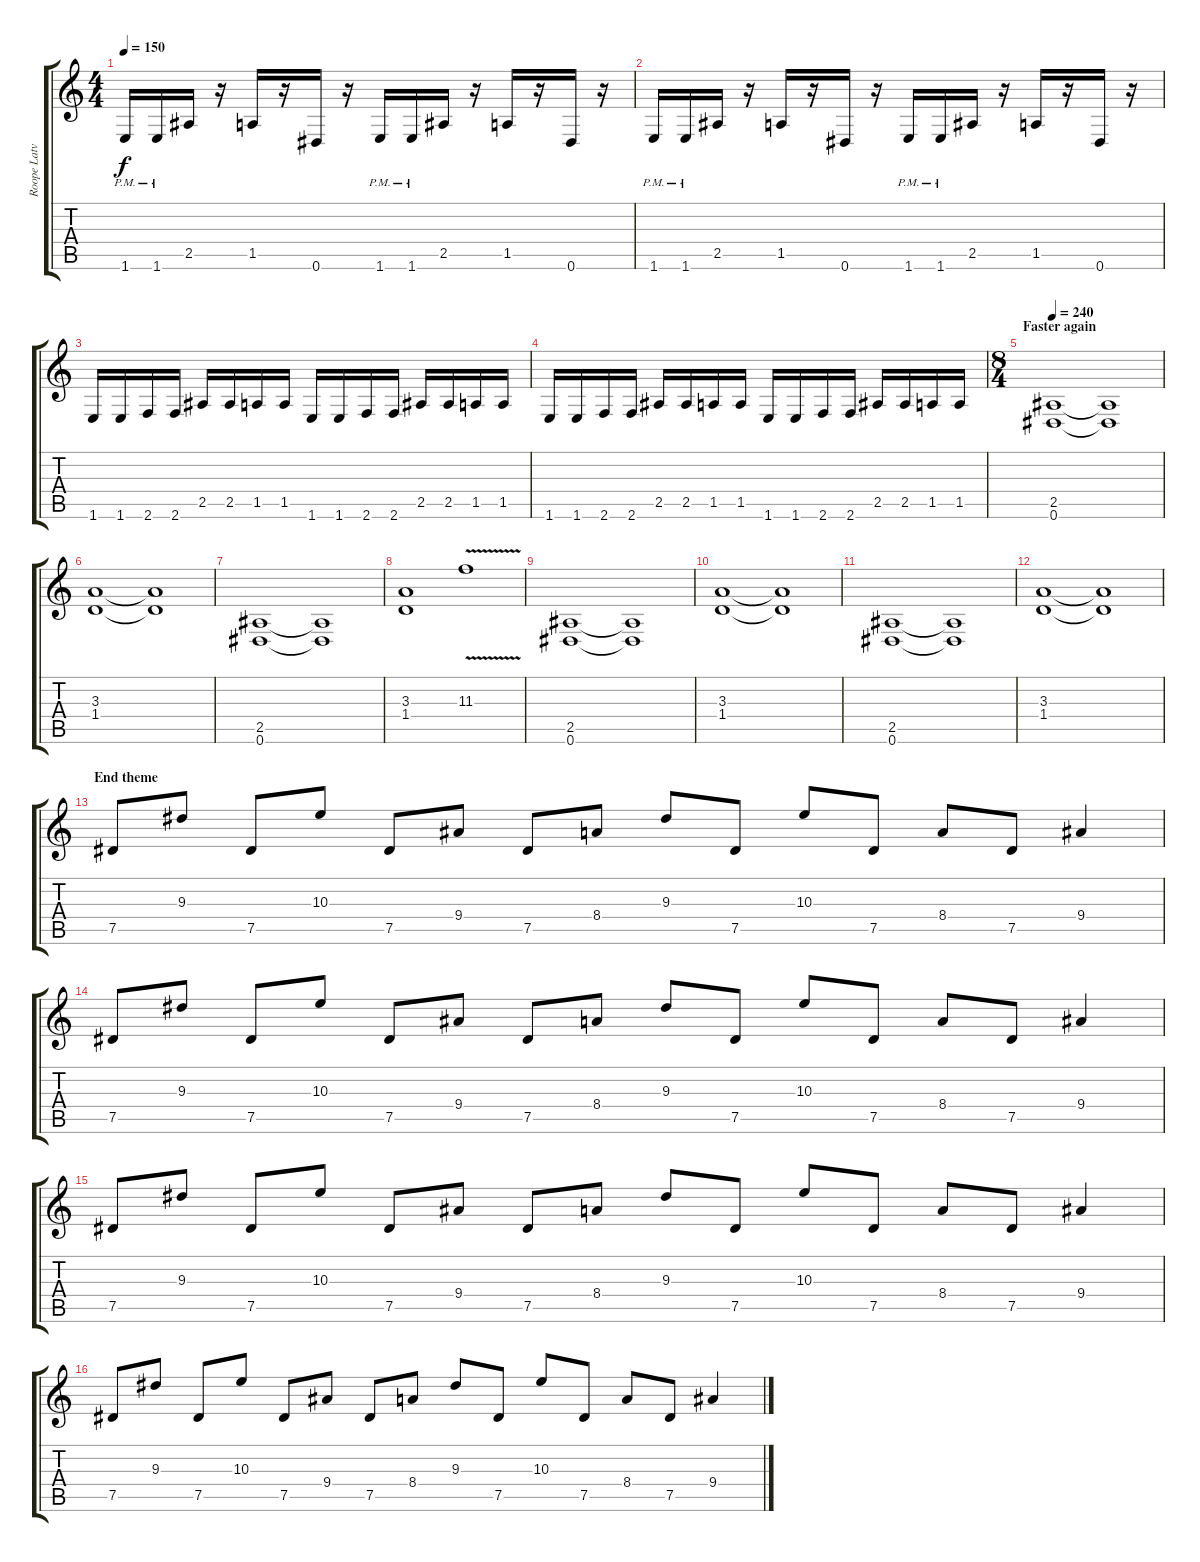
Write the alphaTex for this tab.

\track ("Roope Latvala" "Roope Latv") {instrument distortionguitar}
\staff {score tabs}
\tuning (Eb4 Bb3 Gb3 Db3 Ab2 Eb2) {hide}
\ts (4 4)
\tempo 150
\clef g2
\ks c
1.6{pm}.16{dy f} 1.6{pm}.16 2.5.16 r.16 1.5.16 r.16 0.6.16 r.16 1.6{pm}.16 1.6{pm}.16 2.5.16 r.16 1.5.16 r.16 0.6.16 r.16 |
1.6{pm}.16 1.6{pm}.16 2.5.16 r.16 1.5.16 r.16 0.6.16 r.16 1.6{pm}.16 1.6{pm}.16 2.5.16 r.16 1.5.16 r.16 0.6.16 r.16 |
1.6.16 1.6.16 2.6.16 2.6.16 2.5.16 2.5.16 1.5.16 1.5.16 1.6.16 1.6.16 2.6.16 2.6.16 2.5.16 2.5.16 1.5.16 1.5.16 |
1.6.16 1.6.16 2.6.16 2.6.16 2.5.16 2.5.16 1.5.16 1.5.16 1.6.16 1.6.16 2.6.16 2.6.16 2.5.16 2.5.16 1.5.16 1.5.16 |
\ts (8 4)
\section ("" "Faster again")
\tempo 240
(2.5 0.6).1 (2.5{t} 0.6{t}).1 |
(3.3 1.4).1 (3.3{t} 1.4{t}).1 |
(2.5 0.6).1 (2.5{t} 0.6{t}).1 |
(3.3 1.4).1 11.3{v}.1 |
(2.5 0.6).1 (2.5{t} 0.6{t}).1 |
(3.3 1.4).1 (3.3{t} 1.4{t}).1 |
(2.5 0.6).1 (2.5{t} 0.6{t}).1 |
(3.3 1.4).1 (3.3{t} 1.4{t}).1 |
\section ("" "End theme")
7.5.8 9.3.8 7.5.8 10.3.8 7.5.8 9.4.8 7.5.8 8.4.8 9.3.8 7.5.8 10.3.8 7.5.8 8.4.8 7.5.8 9.4.4 |
7.5.8 9.3.8 7.5.8 10.3.8 7.5.8 9.4.8 7.5.8 8.4.8 9.3.8 7.5.8 10.3.8 7.5.8 8.4.8 7.5.8 9.4.4 |
7.5.8 9.3.8 7.5.8 10.3.8 7.5.8 9.4.8 7.5.8 8.4.8 9.3.8 7.5.8 10.3.8 7.5.8 8.4.8 7.5.8 9.4.4 |
7.5.8 9.3.8 7.5.8 10.3.8 7.5.8 9.4.8 7.5.8 8.4.8 9.3.8 7.5.8 10.3.8 7.5.8 8.4.8 7.5.8 9.4.4
